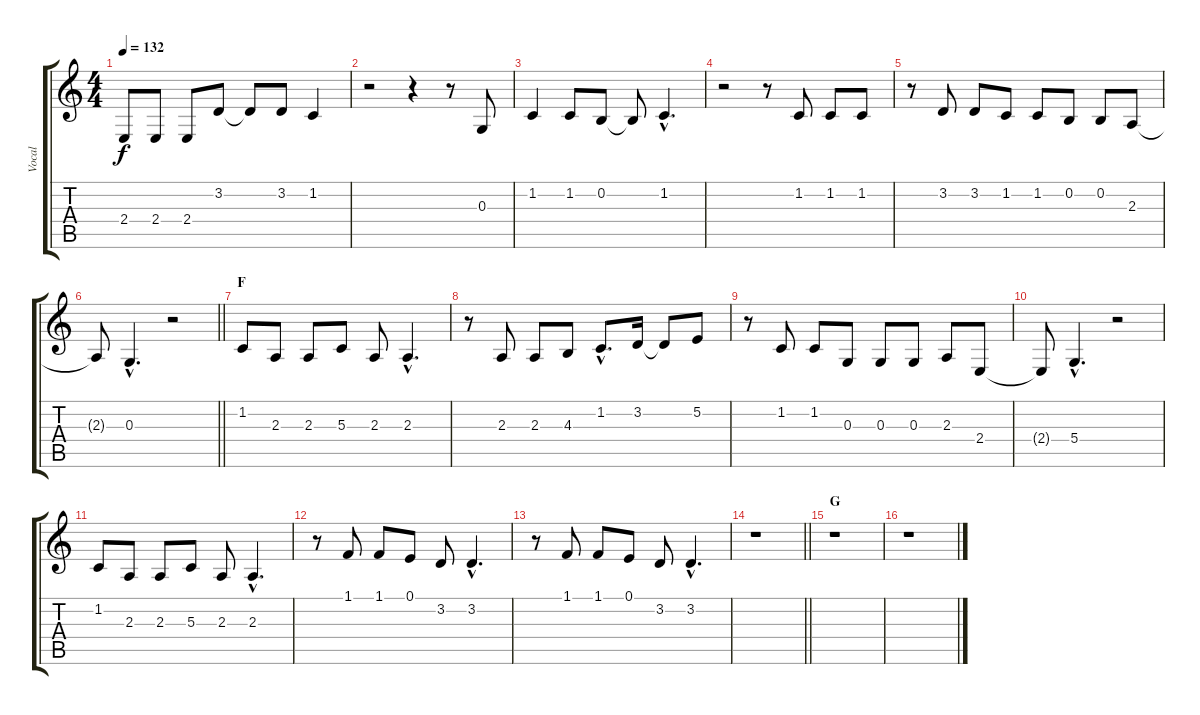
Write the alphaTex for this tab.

\track ("Vocal" "Vocal") {instrument tenorsax}
\staff {score tabs}
\tuning (E4 B3 G3 D3 A2 E2) {hide}
\ts (4 4)
\tempo 132
\clef g2
\ks c
2.4.8{dy f} 2.4.8 2.4.8 3.2.8 3.2{t}.8 3.2.8 1.2.4 |
r.2 r.4 r.8 0.3.8 |
1.2.4 1.2.8 0.2.8 0.2{t}.8 1.2{hac}.4{d} |
r.2 r.8 1.2.8 1.2.8 1.2.8 |
r.8 3.2.8 3.2.8 1.2.8 1.2.8 0.2.8 0.2.8 2.3.8 |
\barLineRight lightlight
2.3{t}.8 0.3{hac}.4{d} r.2 |
\section ("" "F")
1.2.8 2.3.8 2.3.8 5.3.8 2.3.8 2.3{hac}.4{d} |
r.8 2.3.8 2.3.8 4.3.8 1.2{hac}.8{d} 3.2.16 3.2{t}.8 5.2.8 |
r.8 1.2.8 1.2.8 0.3.8 0.3.8 0.3.8 2.3.8 2.4.8 |
2.4{t}.8 5.4{hac}.4{d} r.2 |
1.2.8 2.3.8 2.3.8 5.3.8 2.3.8 2.3{hac}.4{d} |
r.8 1.1.8 1.1.8 0.1.8 3.2.8 3.2{hac}.4{d} |
r.8 1.1.8 1.1.8 0.1.8 3.2.8 3.2{hac}.4{d} |
\barLineRight lightlight
r.1 |
\section ("" "G")
r.1 |
r.1
